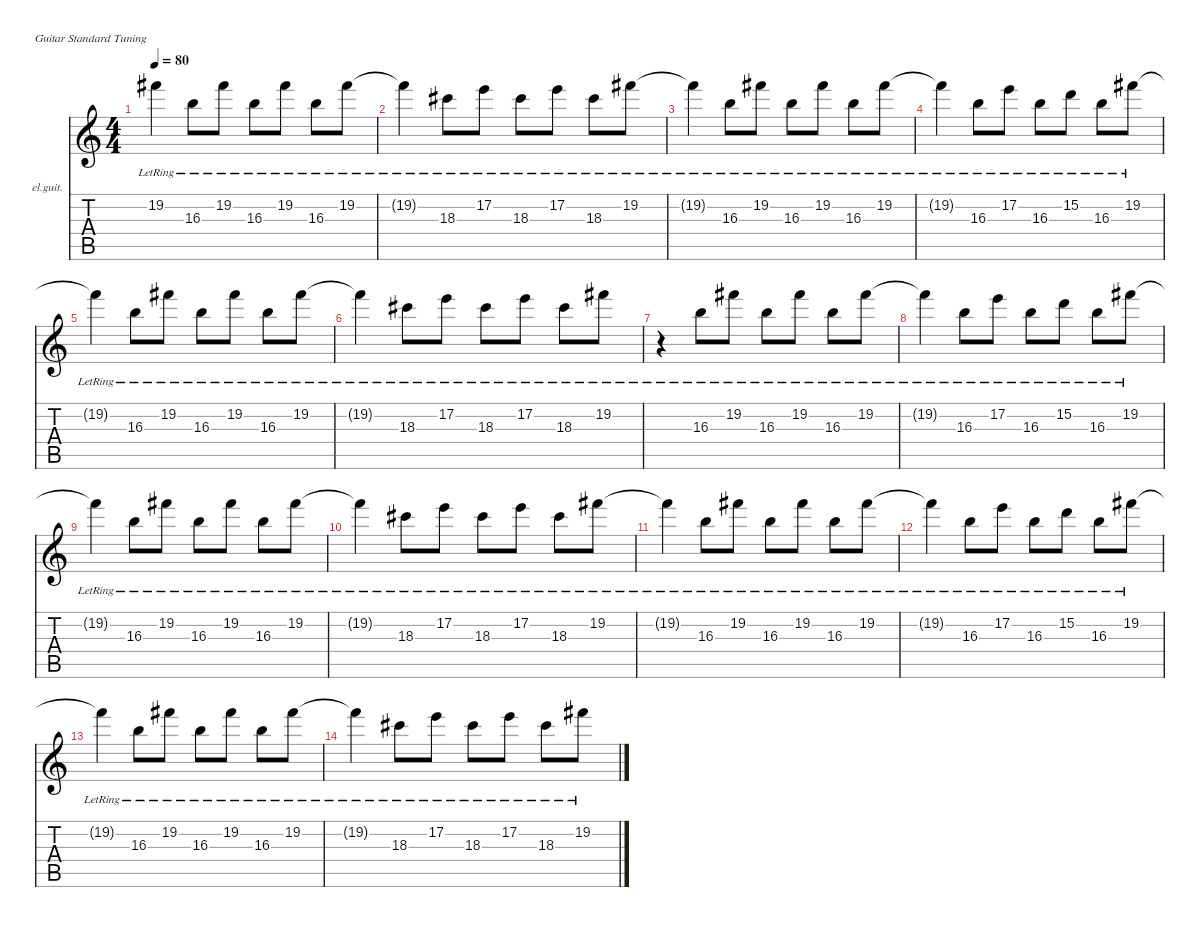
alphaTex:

\defaultSystemsLayout 4
\hideDynamics
\bracketExtendMode nobrackets
\firstSystemTrackNameOrientation horizontal
\otherSystemsTrackNameOrientation horizontal
\track ("Clean Guitar" "el.guit.") {instrument electricguitarclean}
\staff {score tabs}
\tuning (E4 B3 G3 D3 A2 E2)
\ts (4 4)
\tempo 80
\clef g2
\ks c
19.2{lr t acc #}.4{dy mf beam Down} 16.3{lr}.8{beam Down} 19.2{lr acc #}.8{beam Down} 16.3{lr}.8{beam Down} 19.2{lr acc #}.8{beam Down} 16.3{lr}.8{beam Down} 19.2{lr acc #}.8{beam Down} |
19.2{lr t acc #}.4{beam Down} 18.3{lr acc #}.8{beam Down} 17.2{lr}.8{beam Down} 18.3{lr acc #}.8{beam Down} 17.2{lr}.8{beam Down} 18.3{lr acc #}.8{beam Down} 19.2{lr acc #}.8{beam Down} |
19.2{lr t acc #}.4{beam Down} 16.3{lr}.8{beam Down} 19.2{lr acc #}.8{beam Down} 16.3{lr}.8{beam Down} 19.2{lr acc #}.8{beam Down} 16.3{lr}.8{beam Down} 19.2{lr acc #}.8{beam Down} |
19.2{lr t acc #}.4{beam Down} 16.3{lr}.8{beam Down} 17.2{lr}.8{beam Down} 16.3{lr}.8{beam Down} 15.2{lr}.8{beam Down} 16.3{lr}.8{beam Down} 19.2{lr acc #}.8{beam Down} |
19.2{lr t acc #}.4{beam Down} 16.3{lr}.8{beam Down} 19.2{lr acc #}.8{beam Down} 16.3{lr}.8{beam Down} 19.2{lr acc #}.8{beam Down} 16.3{lr}.8{beam Down} 19.2{lr acc #}.8{beam Down} |
19.2{lr t acc #}.4{beam Down} 18.3{lr acc #}.8{beam Down} 17.2{lr}.8{beam Down} 18.3{lr acc #}.8{beam Down} 17.2{lr}.8{beam Down} 18.3{lr acc #}.8{beam Down} 19.2{lr acc #}.8{beam Down} |
r.4{beam Down} 16.3{lr}.8{beam Down} 19.2{lr acc #}.8{beam Down} 16.3{lr}.8{beam Down} 19.2{lr acc #}.8{beam Down} 16.3{lr}.8{beam Down} 19.2{lr acc #}.8{beam Down} |
19.2{lr t acc #}.4{beam Down} 16.3{lr}.8{beam Down} 17.2{lr}.8{beam Down} 16.3{lr}.8{beam Down} 15.2{lr}.8{beam Down} 16.3{lr}.8{beam Down} 19.2{lr acc #}.8{beam Down} |
19.2{lr t acc #}.4{beam Down} 16.3{lr}.8{beam Down} 19.2{lr acc #}.8{beam Down} 16.3{lr}.8{beam Down} 19.2{lr acc #}.8{beam Down} 16.3{lr}.8{beam Down} 19.2{lr acc #}.8{beam Down} |
19.2{lr t acc #}.4{beam Down} 18.3{lr acc #}.8{beam Down} 17.2{lr}.8{beam Down} 18.3{lr acc #}.8{beam Down} 17.2{lr}.8{beam Down} 18.3{lr acc #}.8{beam Down} 19.2{lr acc #}.8{beam Down} |
19.2{lr t acc #}.4{beam Down} 16.3{lr}.8{beam Down} 19.2{lr acc #}.8{beam Down} 16.3{lr}.8{beam Down} 19.2{lr acc #}.8{beam Down} 16.3{lr}.8{beam Down} 19.2{lr acc #}.8{beam Down} |
19.2{lr t acc #}.4{beam Down} 16.3{lr}.8{beam Down} 17.2{lr}.8{beam Down} 16.3{lr}.8{beam Down} 15.2{lr}.8{beam Down} 16.3{lr}.8{beam Down} 19.2{lr acc #}.8{beam Down} |
19.2{lr t acc #}.4{beam Down} 16.3{lr}.8{beam Down} 19.2{lr acc #}.8{beam Down} 16.3{lr}.8{beam Down} 19.2{lr acc #}.8{beam Down} 16.3{lr}.8{beam Down} 19.2{lr acc #}.8{beam Down} |
19.2{lr t acc #}.4{beam Down} 18.3{lr acc #}.8{beam Down} 17.2{lr}.8{beam Down} 18.3{lr acc #}.8{beam Down} 17.2{lr}.8{beam Down} 18.3{lr acc #}.8{beam Down} 19.2{lr acc #}.8{beam Down}
